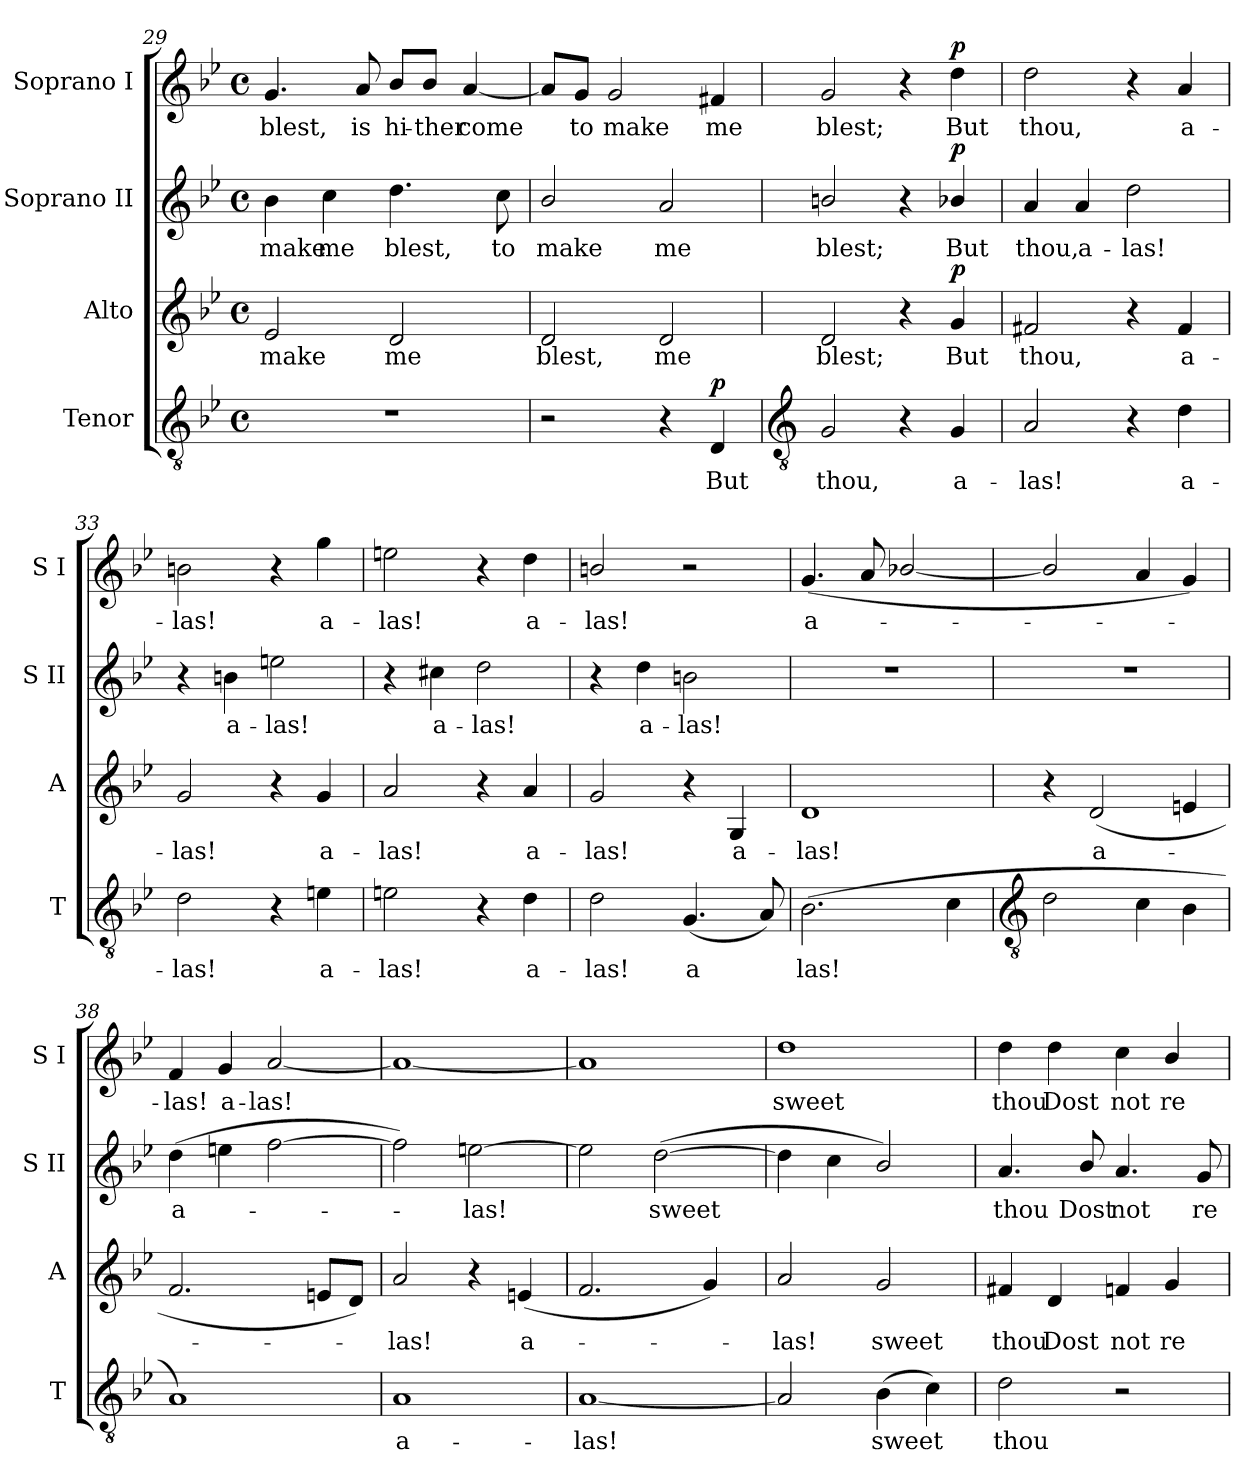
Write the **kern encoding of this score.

**kern	**text	**dynam	**kern	**text	**dynam	**kern	**text	**dynam	**kern	**text	**dynam
*part4	*part4	*part4	*part3	*part3	*part3	*part2	*part2	*part2	*part1	*part1	*part1
*staff4	*staff4	*staff4	*staff3	*staff3	*staff3	*staff2	*staff2	*staff2	*staff1	*staff1	*staff1
*I"Tenor	*	*	*I"Alto	*	*	*I"Soprano II	*	*	*I"Soprano I	*	*
*I'T	*	*	*I'A	*	*	*I'S II	*	*	*I'S I	*	*
*clefGv2	*	*	*clefG2	*	*	*clefG2	*	*	*clefG2	*	*
*k[b-e-]	*	*	*k[b-e-]	*	*	*k[b-e-]	*	*	*k[b-e-]	*	*
*B-:	*	*	*B-:	*	*	*B-:	*	*	*B-:	*	*
*M4/4	*	*	*M4/4	*	*	*M4/4	*	*	*M4/4	*	*
*met(c)	*	*	*met(c)	*	*	*met(c)	*	*	*met(c)	*	*
=29	=29	=29	=29	=29	=29	=29	=29	=29	=29	=29	=29
!	!	!	!	!LO:LY:b	!	!	!LO:LY:b	!	!	!LO:LY:b	!
1r	.	.	2e-	make	.	4b-	make	.	4.g	blest,	.
!	!	!	!	!	!	!	!LO:LY:b	!	!	!	!
.	.	.	.	.	.	4cc	me	.	.	.	.
!	!	!	!	!	!	!	!	!	!	!LO:LY:b	!
.	.	.	.	.	.	.	.	.	8a	is	.
!	!	!	!	!LO:LY:b	!	!	!LO:LY:b	!	!	!LO:LY:b	!
.	.	.	2d	me	.	4.dd	blest,	.	8b-/L	hi-	.
!	!	!	!	!	!	!	!	!	!	!LO:LY:b	!
.	.	.	.	.	.	.	.	.	8b-/J	-ther	.
!	!	!	!	!	!	!	!	!	!	!LO:LY:b	!
.	.	.	.	.	.	.	.	.	[4a	come	.
!	!	!	!	!	!	!	!LO:LY:b	!	!	!	!
.	.	.	.	.	.	8cc	to	.	.	.	.
=30	=30	=30	=30	=30	=30	=30	=30	=30	=30	=30	=30
!	!	!	!	!LO:LY:b	!	!	!LO:LY:b	!	!	!	!
2r	.	.	2d	blest,	.	2b-/	make	.	8a/L]	.	.
!	!	!	!	!	!	!	!	!	!	!LO:LY:b	!
.	.	.	.	.	.	.	.	.	8g/J	to	.
!	!	!	!	!	!	!	!	!	!	!LO:LY:b	!
.	.	.	.	.	.	.	.	.	2g	make	.
!	!	!	!	!LO:LY:b	!	!	!LO:LY:b	!	!	!	!
4r	.	.	2d	me	.	2a	me	.	.	.	.
!	!LO:LY:b	!LO:DY:b	!	!	!	!	!	!	!	!LO:LY:b	!
4D	But	p	.	.	.	.	.	.	4f#X	me	.
!!LO:LB:g=z
=31	=31	=31	=31	=31	=31	=31	=31	=31	=31	=31	=31
*clefGv2	*	*	*	*	*	*	*	*	*	*	*
!	!LO:LY:b	!	!	!LO:LY:b	!	!	!LO:LY:b	!	!	!LO:LY:b	!
2G	thou,	.	2d	blest;	.	2bn/	blest;	.	2g	blest;	.
4r	.	.	4r	.	.	4r	.	.	4r	.	.
!	!LO:LY:b	!	!	!LO:LY:b	!LO:DY:b	!	!LO:LY:b	!LO:DY:b	!	!LO:LY:b	!LO:DY:b
4G	a-	.	4g	But	p	4b-X/	But	p	4dd	But	p
=32	=32	=32	=32	=32	=32	=32	=32	=32	=32	=32	=32
!	!LO:LY:b	!	!	!LO:LY:b	!	!	!LO:LY:b	!	!	!LO:LY:b	!
2A	-las!	.	2f#X	thou,	.	4a	thou,	.	2dd	thou,	.
!	!	!	!	!	!	!	!LO:LY:b	!	!	!	!
.	.	.	.	.	.	4a	a-	.	.	.	.
!	!	!	!	!	!	!	!LO:LY:b	!	!	!	!
4r	.	.	4r	.	.	2dd	-las!	.	4r	.	.
!	!LO:LY:b	!	!	!LO:LY:b	!	!	!	!	!	!LO:LY:b	!
4d	a-	.	4f#	a-	.	.	.	.	4a	a-	.
=33	=33	=33	=33	=33	=33	=33	=33	=33	=33	=33	=33
!	!LO:LY:b	!	!	!LO:LY:b	!	!	!	!	!	!LO:LY:b	!
2d	-las!	.	2g	-las!	.	4r	.	.	2bn	-las!	.
!	!	!	!	!	!	!	!LO:LY:b	!	!	!	!
.	.	.	.	.	.	4bn	a-	.	.	.	.
!	!	!	!	!	!	!	!LO:LY:b	!	!	!	!
4r	.	.	4r	.	.	2een	-las!	.	4r	.	.
!	!LO:LY:b	!	!	!LO:LY:b	!	!	!	!	!	!LO:LY:b	!
4en	a-	.	4g	a-	.	.	.	.	4gg	a-	.
=34	=34	=34	=34	=34	=34	=34	=34	=34	=34	=34	=34
!	!LO:LY:b	!	!	!LO:LY:b	!	!	!	!	!	!LO:LY:b	!
2en	-las!	.	2a	-las!	.	4r	.	.	2een	-las!	.
!	!	!	!	!	!	!	!LO:LY:b	!	!	!	!
.	.	.	.	.	.	4cc#X	a-	.	.	.	.
!	!	!	!	!	!	!	!LO:LY:b	!	!	!	!
4r	.	.	4r	.	.	2dd	-las!	.	4r	.	.
!	!LO:LY:b	!	!	!LO:LY:b	!	!	!	!	!	!LO:LY:b	!
4d	a-	.	4a	a-	.	.	.	.	4dd	a-	.
=35	=35	=35	=35	=35	=35	=35	=35	=35	=35	=35	=35
!	!LO:LY:b	!	!	!LO:LY:b	!	!	!	!	!	!LO:LY:b	!
2d	-las!	.	2g	-las!	.	4r	.	.	2bn/	-las!	.
!	!	!	!	!	!	!	!LO:LY:b	!	!	!	!
.	.	.	.	.	.	4dd	a-	.	.	.	.
!	!LO:LY:b	!	!	!	!	!	!LO:LY:b	!	!	!	!
(<4.G	a	.	4r	.	.	2bn	-las!	.	2r	.	.
!	!	!	!	!LO:LY:b	!	!	!	!	!	!	!
.	.	.	4G	a-	.	.	.	.	.	.	.
8A)	.	.	.	.	.	.	.	.	.	.	.
=36	=36	=36	=36	=36	=36	=36	=36	=36	=36	=36	=36
!	!LO:LY:b	!	!	!LO:LY:b	!	!	!	!	!	!LO:LY:b	!
(>2.B-	las!	.	1d	-las!	.	1r	.	.	(<4.g	a-	.
.	.	.	.	.	.	.	.	.	8a	.	.
.	.	.	.	.	.	.	.	.	[2b-X/	.	.
4c	.	.	.	.	.	.	.	.	.	.	.
!!LO:LB:g=z
=37	=37	=37	=37	=37	=37	=37	=37	=37	=37	=37	=37
*clefGv2	*	*	*	*	*	*	*	*	*	*	*
2d	.	.	4r	.	.	1r	.	.	2b-/]	.	.
!	!	!	!	!LO:LY:b	!	!	!	!	!	!	!
.	.	.	(<2d	a-	.	.	.	.	.	.	.
4c	.	.	.	.	.	.	.	.	4a	.	.
4B-	.	.	4en	.	.	.	.	.	4g)	.	.
=38	=38	=38	=38	=38	=38	=38	=38	=38	=38	=38	=38
!	!	!	!	!	!	!	!LO:LY:b	!	!	!LO:LY:b	!
1A)	.	.	2.f	.	.	(>4dd	a-	.	4f	las!	.
!	!	!	!	!	!	!	!	!	!	!LO:LY:b	!
.	.	.	.	.	.	4een	.	.	4g	a-	.
!	!	!	!	!	!	!	!	!	!	!LO:LY:b	!
.	.	.	.	.	.	[2ff	.	.	[2a	-las!	.
.	.	.	8enL	.	.	.	.	.	.	.	.
.	.	.	8dJ)	.	.	.	.	.	.	.	.
=39	=39	=39	=39	=39	=39	=39	=39	=39	=39	=39	=39
!	!LO:LY:b	!	!	!LO:LY:b	!	!	!	!	!	!	!
1A	a-	.	2a	las!	.	2ff])	.	.	1a_	.	.
!	!	!	!	!	!	!	!LO:LY:b	!	!	!	!
.	.	.	4r	.	.	[2een	las!	.	.	.	.
!	!	!	!	!LO:LY:b	!	!	!	!	!	!	!
.	.	.	(<4en	a-	.	.	.	.	.	.	.
=40	=40	=40	=40	=40	=40	=40	=40	=40	=40	=40	=40
!	!LO:LY:b	!	!	!	!	!	!	!	!	!	!
[1A	-las!	.	2.f	.	.	2ee]	.	.	1a]	.	.
!	!	!	!	!	!	!	!LO:LY:b	!	!	!	!
.	.	.	.	.	.	(>[2dd	sweet	.	.	.	.
.	.	.	4g)	.	.	.	.	.	.	.	.
=41	=41	=41	=41	=41	=41	=41	=41	=41	=41	=41	=41
!	!	!	!	!LO:LY:b	!	!	!	!	!	!LO:LY:b	!
2A]	.	.	2a	las!	.	4dd]	.	.	1dd	sweet	.
.	.	.	.	.	.	4cc	.	.	.	.	.
!	!LO:LY:b	!	!	!LO:LY:b	!	!	!	!	!	!	!
(>4B-	sweet	.	2g	sweet	.	2b-/)	.	.	.	.	.
4c)	.	.	.	.	.	.	.	.	.	.	.
=42	=42	=42	=42	=42	=42	=42	=42	=42	=42	=42	=42
!	!LO:LY:b	!	!	!LO:LY:b	!	!	!LO:LY:b	!	!	!LO:LY:b	!
2d	thou	.	4f#X	thou	.	4.a	thou	.	4dd	thou	.
!	!	!	!	!LO:LY:b	!	!	!	!	!	!LO:LY:b	!
.	.	.	4d	Dost	.	.	.	.	4dd	Dost	.
!	!	!	!	!	!	!	!LO:LY:b	!	!	!	!
.	.	.	.	.	.	8b-/	Dost	.	.	.	.
!	!	!	!	!LO:LY:b	!	!	!LO:LY:b	!	!	!LO:LY:b	!
2r	.	.	4fn	not	.	4.a	not	.	4cc	not	.
!	!	!	!	!LO:LY:b	!	!	!	!	!	!LO:LY:b	!
.	.	.	4g	re-	.	.	.	.	4b-/	re-	.
!	!	!	!	!	!	!	!LO:LY:b	!	!	!	!
.	.	.	.	.	.	8g	re-	.	.	.	.
=	=	=	=	=	=	=	=	=	=	=	=
*-	*-	*-	*-	*-	*-	*-	*-	*-	*-	*-	*-
